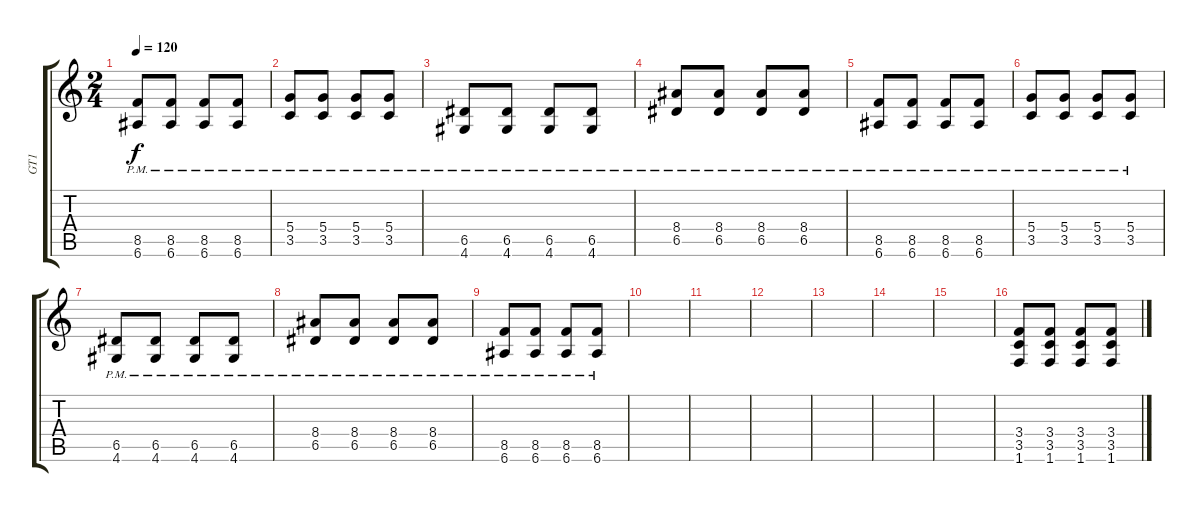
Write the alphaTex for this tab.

\track ("GT1" "GT1") {instrument distortionguitar}
\staff {score tabs}
\tuning (E4 B3 G3 D3 A2 E2) {hide}
\ts (2 4)
\tempo 120
\clef g2
\ks c
(8.5{pm} 6.6{pm}).8{dy f} (8.5{pm} 6.6{pm}).8 (8.5{pm} 6.6{pm}).8 (8.5{pm} 6.6{pm}).8 |
(5.4{pm} 3.5{pm}).8 (5.4{pm} 3.5{pm}).8 (5.4{pm} 3.5{pm}).8 (5.4{pm} 3.5{pm}).8 |
(6.5{pm} 4.6{pm}).8 (6.5{pm} 4.6{pm}).8 (6.5{pm} 4.6{pm}).8 (6.5{pm} 4.6{pm}).8 |
(8.4{pm} 6.5{pm}).8 (8.4{pm} 6.5{pm}).8 (8.4{pm} 6.5{pm}).8 (8.4{pm} 6.5{pm}).8 |
(8.5{pm} 6.6{pm}).8 (8.5{pm} 6.6{pm}).8 (8.5{pm} 6.6{pm}).8 (8.5{pm} 6.6{pm}).8 |
(5.4{pm} 3.5{pm}).8 (5.4{pm} 3.5{pm}).8 (5.4{pm} 3.5{pm}).8 (5.4{pm} 3.5{pm}).8 |
(6.5{pm} 4.6{pm}).8 (6.5{pm} 4.6{pm}).8 (6.5{pm} 4.6{pm}).8 (6.5{pm} 4.6{pm}).8 |
(8.4{pm} 6.5{pm}).8 (8.4{pm} 6.5{pm}).8 (8.4{pm} 6.5{pm}).8 (8.4{pm} 6.5{pm}).8 |
(8.5{pm} 6.6{pm}).8 (8.5{pm} 6.6{pm}).8 (8.5{pm} 6.6{pm}).8 (8.5{pm} 6.6{pm}).8 |
|
|
|
|
|
|
(3.4 3.5 1.6).8 (3.4 3.5 1.6).8 (3.4 3.5 1.6).8 (3.4 3.5 1.6).8
